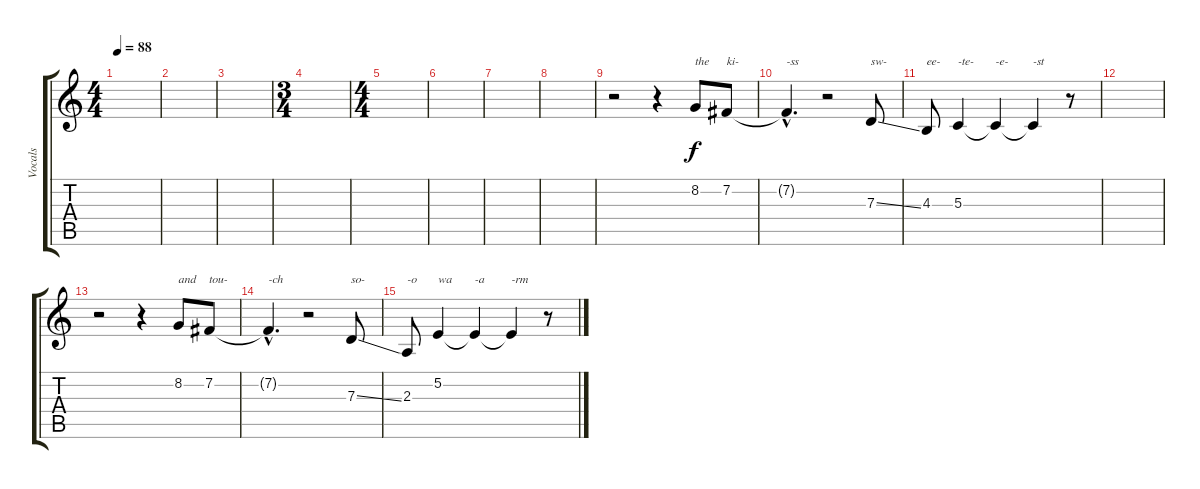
\track ("Vocals" "Vocals") {instrument ocarina}
\staff {score tabs}
\tuning (E4 B3 G3 D3 A2 E2) {hide}
\ts (4 4)
\tempo 88
\clef g2
\ks c
|
|
|
\ts (3 4)
|
\ts (4 4)
|
|
|
|
r.2 r.4 8.2.8{txt "the"} 7.2.8{txt "ki-"} |
7.2{hac t}.4{d txt "-ss"} r.2 7.3{ss}.8{txt "sw-"} |
4.3.8{txt "ee-"} 5.3.4{txt "-te-"} 5.3{t}.4{txt "-e-"} 5.3{t}.4{txt "-st"} r.8 |
|
r.2 r.4 8.2.8{txt "and"} 7.2.8{txt "tou-"} |
7.2{hac t}.4{d txt "-ch"} r.2 7.3{ss}.8{txt "so-"} |
2.3.8{txt "-o"} 5.2.4{txt "wa"} 5.2{t}.4{txt "-a"} 5.2{t}.4{txt "-rm"} r.8
